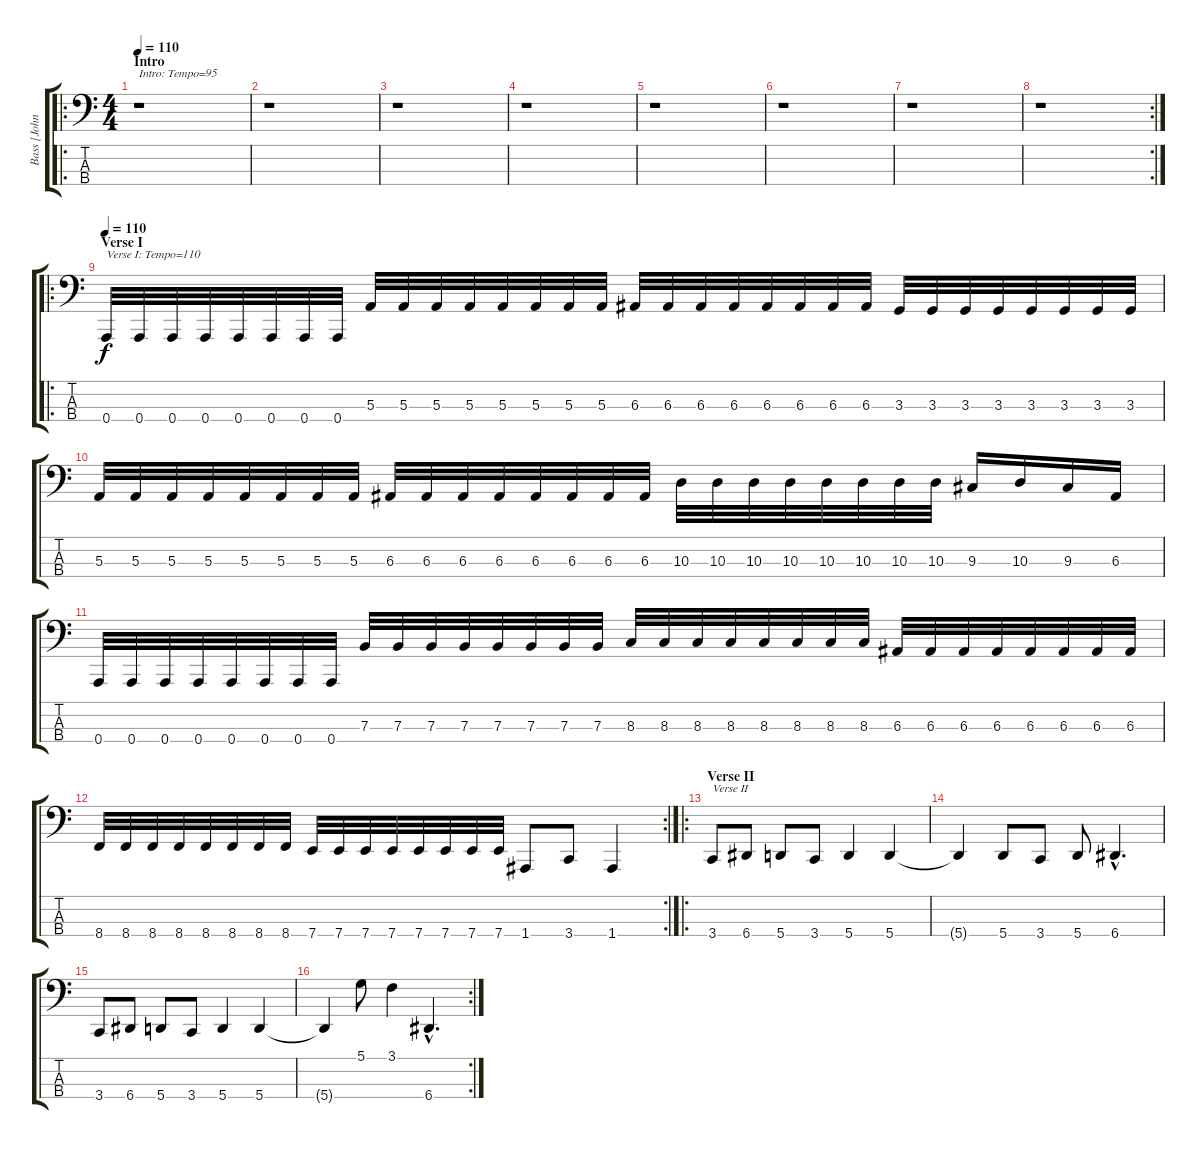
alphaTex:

\track ("Bass [John Vesano]" "Bass [John") {instrument electricbasspick}
\staff {score tabs}
\tuning (D2 A1 E1 A0) {hide}
\ro
\ts (4 4)
\section ("" "Intro")
\tempo 110
\tempo 95
\tempo 110
\clef f4
\ks c
r.1{txt "Intro: Tempo=95" dy f instrument electricbasspick} |
r.1 |
r.1 |
r.1 |
r.1 |
r.1 |
r.1 |
\rc 2
r.1 |
\ro
\section ("" "Verse I")
\tempo 110
0.4.32{txt "Verse I: Tempo=110"} 0.4.32 0.4.32 0.4.32 0.4.32 0.4.32 0.4.32 0.4.32 5.3.32 5.3.32 5.3.32 5.3.32 5.3.32 5.3.32 5.3.32 5.3.32 6.3.32 6.3.32 6.3.32 6.3.32 6.3.32 6.3.32 6.3.32 6.3.32 3.3.32 3.3.32 3.3.32 3.3.32 3.3.32 3.3.32 3.3.32 3.3.32 |
5.3.32 5.3.32 5.3.32 5.3.32 5.3.32 5.3.32 5.3.32 5.3.32 6.3.32 6.3.32 6.3.32 6.3.32 6.3.32 6.3.32 6.3.32 6.3.32 10.3.32 10.3.32 10.3.32 10.3.32 10.3.32 10.3.32 10.3.32 10.3.32 9.3.16 10.3.16 9.3.16 6.3.16 |
0.4.32 0.4.32 0.4.32 0.4.32 0.4.32 0.4.32 0.4.32 0.4.32 7.3.32 7.3.32 7.3.32 7.3.32 7.3.32 7.3.32 7.3.32 7.3.32 8.3.32 8.3.32 8.3.32 8.3.32 8.3.32 8.3.32 8.3.32 8.3.32 6.3.32 6.3.32 6.3.32 6.3.32 6.3.32 6.3.32 6.3.32 6.3.32 |
\rc 2
8.4.32 8.4.32 8.4.32 8.4.32 8.4.32 8.4.32 8.4.32 8.4.32 7.4.32 7.4.32 7.4.32 7.4.32 7.4.32 7.4.32 7.4.32 7.4.32 1.4.8 3.4.8 1.4.4 |
\ro
\section ("" "Verse II")
3.4.8{txt "Verse II"} 6.4.8 5.4.8 3.4.8 5.4.4 5.4.4 |
5.4{t}.4 5.4.8 3.4.8 5.4.8 6.4{hac}.4{d} |
3.4.8 6.4.8 5.4.8 3.4.8 5.4.4 5.4.4 |
\rc 2
5.4{t}.4 5.1.8 3.1.4 6.4{hac}.4{d}
